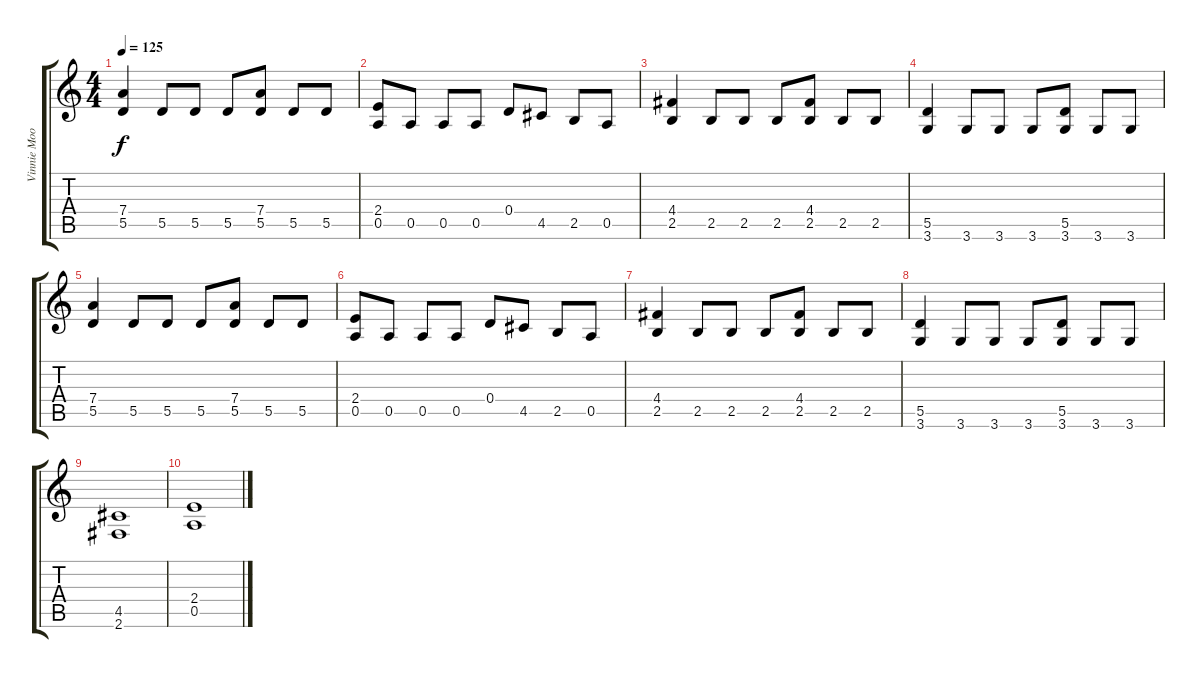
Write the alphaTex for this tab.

\track ("Vinnie Moore" "Vinnie Moo") {instrument overdrivenguitar}
\staff {score tabs}
\tuning (E4 B3 G3 D3 A2 E2) {hide}
\ts (4 4)
\tempo 125
\clef g2
\ks c
(7.4 5.5).4{dy f} 5.5.8 5.5.8 5.5.8 (7.4 5.5).8 5.5.8 5.5.8 |
(2.4 0.5).8 0.5.8 0.5.8 0.5.8 0.4.8 4.5.8 2.5.8 0.5.8 |
(4.4 2.5).4 2.5.8 2.5.8 2.5.8 (4.4 2.5).8 2.5.8 2.5.8 |
(5.5 3.6).4 3.6.8 3.6.8 3.6.8 (5.5 3.6).8 3.6.8 3.6.8 |
(7.4 5.5).4 5.5.8 5.5.8 5.5.8 (7.4 5.5).8 5.5.8 5.5.8 |
(2.4 0.5).8 0.5.8 0.5.8 0.5.8 0.4.8 4.5.8 2.5.8 0.5.8 |
(4.4 2.5).4 2.5.8 2.5.8 2.5.8 (4.4 2.5).8 2.5.8 2.5.8 |
(5.5 3.6).4 3.6.8 3.6.8 3.6.8 (5.5 3.6).8 3.6.8 3.6.8 |
(4.5 2.6).1 |
(2.4 0.5).1
